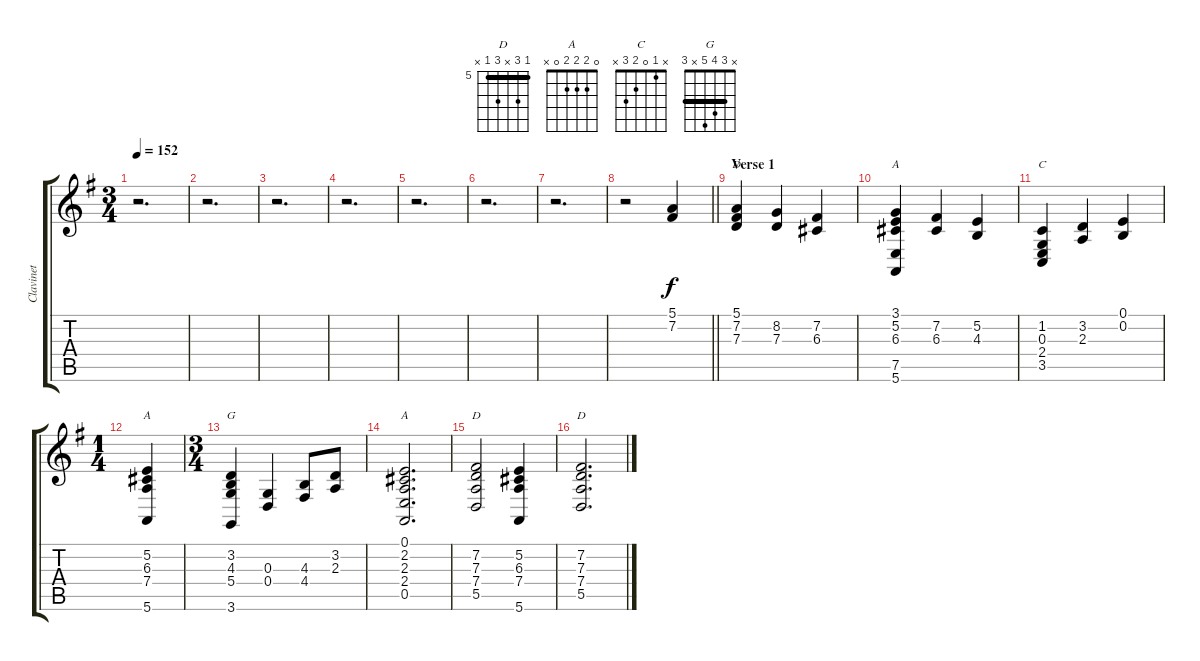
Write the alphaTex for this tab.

\track ("Clavinet" "Clavinet") {instrument clavinet}
\staff {score tabs}
\tuning (E4 B3 G3 D3 A2 E2) {hide}
\chord ("D" 5 7 7 7 5 x) {firstfret 5 barre 5}
\chord ("A" x 5 6 x 7 5) {firstfret 3 barre 5}
\chord ("C" x 1 0 2 3 x)
\chord ("A" x 5 6 7 x 5) {firstfret 5 barre 5}
\chord ("G" x 3 4 5 x 3) {barre 3}
\chord ("A" 0 2 2 2 0 x)
\chord ("D" x 7 7 7 5 x) {firstfret 5 barre 7}
\chord ("D" 5 7 x 7 5 x) {firstfret 5 barre 5}
\ts (3 4)
\tempo 152
\clef g2
\ks g
r.2{d dy f} |
r.2{d} |
r.2{d} |
r.2{d} |
r.2{d} |
r.2{d} |
r.2{d} |
\barLineRight lightlight
r.2 (5.1 7.2).4 |
\section ("" "Verse 1")
(5.1 7.2 7.3).4{ch "D"} (8.2 7.3).4 (7.2 6.3).4 |
(3.1 5.2 6.3 7.5 5.6).4{ch "A"} (7.2 6.3).4 (5.2 4.3).4 |
(1.2 0.3 2.4 3.5).4{ch "C"} (3.2 2.3).4 (0.1 0.2).4 |
\ts (1 4)
(5.2 6.3 7.4 5.6).4{ch "A"} |
\ts (3 4)
(3.2 4.3 5.4 3.6).4{ch "G"} (0.3 0.4).4 (4.3 4.4).8 (3.2 2.3).8 |
(0.1 2.2 2.3 2.4 0.5).2{d ch "A"} |
(7.2 7.3 7.4 5.5).2{ch "D"} (5.2 6.3 7.4 5.6).4 |
(7.2 7.3 7.4 5.5).2{d ch "D"}
